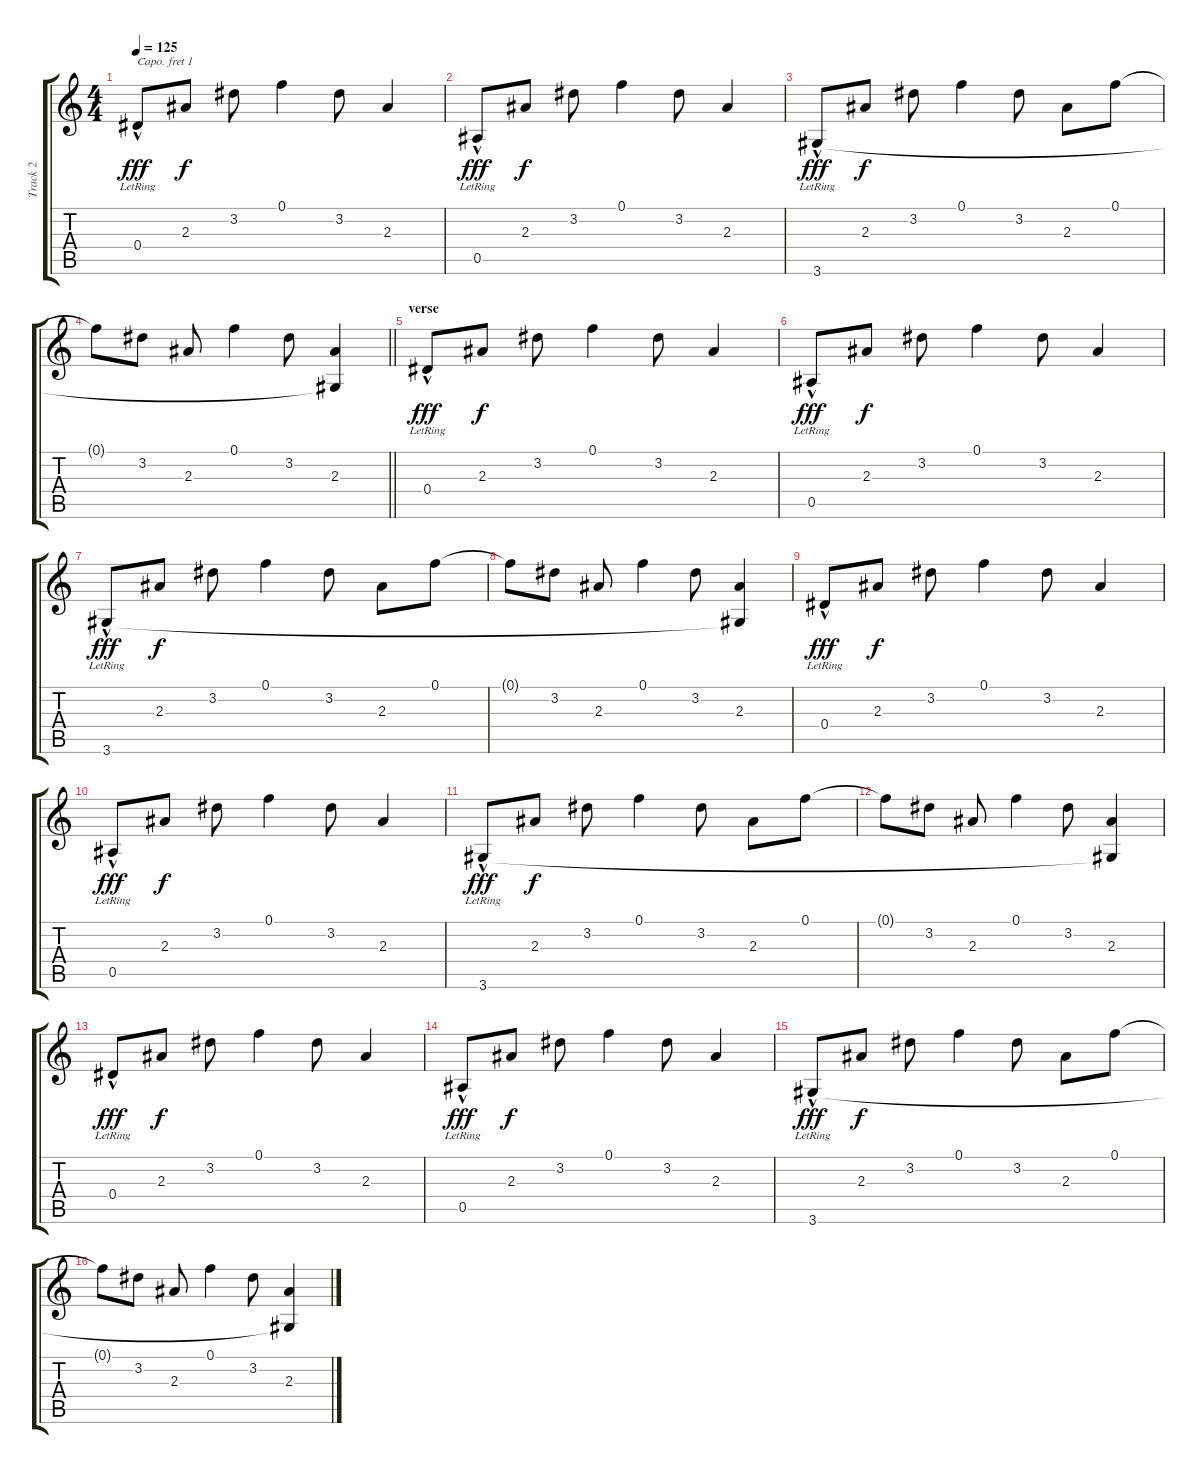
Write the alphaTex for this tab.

\track ("Track 2" "Track 2") {instrument acousticguitarsteel}
\staff {score tabs}
\capo 1
\tuning (E4 B3 G3 D3 A2 E2) {hide}
\ts (4 4)
\tempo 125
\clef g2
\ks c
0.4{hac lr}.8{dy fff} 2.3.8{dy f} 3.2.8 0.1.4 3.2.8 2.3.4 |
0.5{hac lr}.8{dy fff} 2.3.8{dy f} 3.2.8 0.1.4 3.2.8 2.3.4 |
3.6{hac lr}.8{dy fff} 2.3.8{dy f} 3.2.8 0.1.4 3.2.8 2.3.8 0.1.8 |
\barLineRight lightlight
0.1{t}.8 3.2.8 2.3.8 0.1.4 3.2.8 (2.3 3.6{t}).4 |
\section ("" "verse")
0.4{hac lr}.8{dy fff volume 7} 2.3.8{dy f} 3.2.8 0.1.4 3.2.8 2.3.4 |
0.5{hac lr}.8{dy fff} 2.3.8{dy f} 3.2.8 0.1.4 3.2.8 2.3.4 |
3.6{hac lr}.8{dy fff} 2.3.8{dy f} 3.2.8 0.1.4 3.2.8 2.3.8 0.1.8 |
0.1{t}.8 3.2.8 2.3.8 0.1.4 3.2.8 (2.3 3.6{t}).4 |
0.4{hac lr}.8{dy fff} 2.3.8{dy f} 3.2.8 0.1.4 3.2.8 2.3.4 |
0.5{hac lr}.8{dy fff} 2.3.8{dy f} 3.2.8 0.1.4 3.2.8 2.3.4 |
3.6{hac lr}.8{dy fff} 2.3.8{dy f} 3.2.8 0.1.4 3.2.8 2.3.8 0.1.8 |
0.1{t}.8 3.2.8 2.3.8 0.1.4 3.2.8 (2.3 3.6{t}).4 |
0.4{hac lr}.8{dy fff} 2.3.8{dy f} 3.2.8 0.1.4 3.2.8 2.3.4 |
0.5{hac lr}.8{dy fff} 2.3.8{dy f} 3.2.8 0.1.4 3.2.8 2.3.4 |
3.6{hac lr}.8{dy fff} 2.3.8{dy f} 3.2.8 0.1.4 3.2.8 2.3.8 0.1.8 |
0.1{t}.8 3.2.8 2.3.8 0.1.4 3.2.8 (2.3 3.6{t}).4
